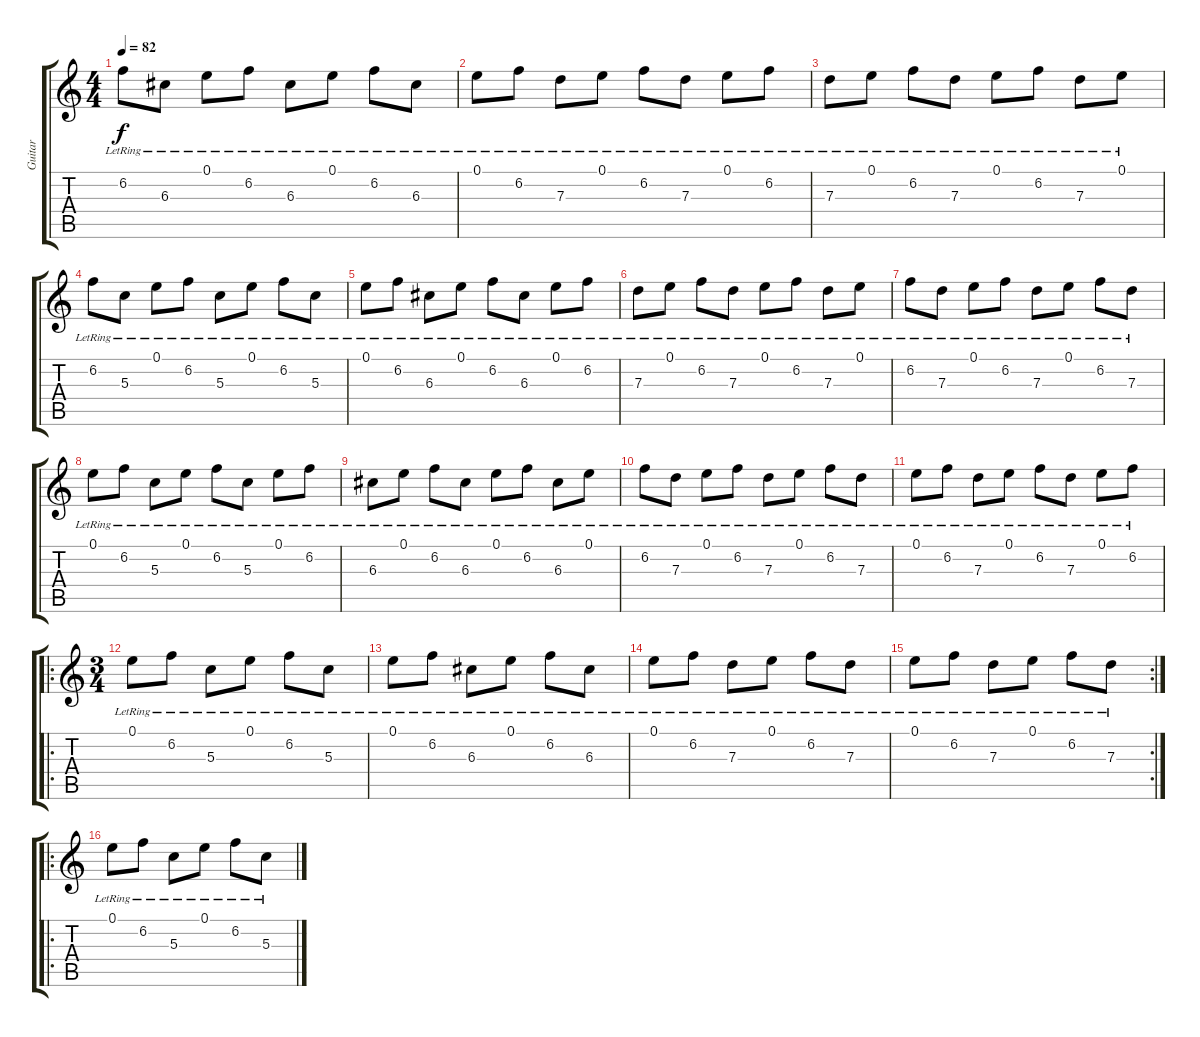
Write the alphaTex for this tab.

\track ("Guitar" "Guitar") {instrument electricguitarjazz}
\staff {score tabs}
\tuning (E4 B3 G3 D3 A2 E2) {hide}
\ts (4 4)
\tempo 82
\clef g2
\ks c
6.2{lr}.8{dy f} 6.3{lr}.8 0.1{lr}.8 6.2{lr}.8 6.3{lr}.8 0.1{lr}.8 6.2{lr}.8 6.3{lr}.8 |
0.1{lr}.8 6.2{lr}.8 7.3{lr}.8 0.1{lr}.8 6.2{lr}.8 7.3{lr}.8 0.1{lr}.8 6.2{lr}.8 |
7.3{lr}.8 0.1{lr}.8 6.2{lr}.8 7.3{lr}.8 0.1{lr}.8 6.2{lr}.8 7.3{lr}.8 0.1{lr}.8 |
6.2{lr}.8 5.3{lr}.8 0.1{lr}.8 6.2{lr}.8 5.3{lr}.8 0.1{lr}.8 6.2{lr}.8 5.3{lr}.8 |
0.1{lr}.8 6.2{lr}.8 6.3{lr}.8 0.1{lr}.8 6.2{lr}.8 6.3{lr}.8 0.1{lr}.8 6.2{lr}.8 |
7.3{lr}.8 0.1{lr}.8 6.2{lr}.8 7.3{lr}.8 0.1{lr}.8 6.2{lr}.8 7.3{lr}.8 0.1{lr}.8 |
6.2{lr}.8 7.3{lr}.8 0.1{lr}.8 6.2{lr}.8 7.3{lr}.8 0.1{lr}.8 6.2{lr}.8 7.3{lr}.8 |
0.1{lr}.8{instrument electricguitarclean} 6.2{lr}.8 5.3{lr}.8 0.1{lr}.8 6.2{lr}.8 5.3{lr}.8 0.1{lr}.8 6.2{lr}.8 |
6.3{lr}.8 0.1{lr}.8 6.2{lr}.8 6.3{lr}.8 0.1{lr}.8 6.2{lr}.8 6.3{lr}.8 0.1{lr}.8 |
6.2{lr}.8 7.3{lr}.8 0.1{lr}.8 6.2{lr}.8 7.3{lr}.8 0.1{lr}.8 6.2{lr}.8 7.3{lr}.8 |
0.1{lr}.8 6.2{lr}.8 7.3{lr}.8 0.1{lr}.8 6.2{lr}.8 7.3{lr}.8 0.1{lr}.8 6.2{lr}.8 |
\ro
\ts (3 4)
0.1{lr}.8{instrument electricguitarclean} 6.2{lr}.8 5.3{lr}.8 0.1{lr}.8 6.2{lr}.8 5.3{lr}.8 |
0.1{lr}.8 6.2{lr}.8 6.3{lr}.8 0.1{lr}.8 6.2{lr}.8 6.3{lr}.8 |
0.1{lr}.8 6.2{lr}.8 7.3{lr}.8 0.1{lr}.8 6.2{lr}.8 7.3{lr}.8 |
\rc 2
0.1{lr}.8 6.2{lr}.8 7.3{lr}.8 0.1{lr}.8 6.2{lr}.8 7.3{lr}.8 |
\ro
0.1{lr}.8{instrument electricguitarclean} 6.2{lr}.8 5.3{lr}.8 0.1{lr}.8 6.2{lr}.8 5.3{lr}.8
